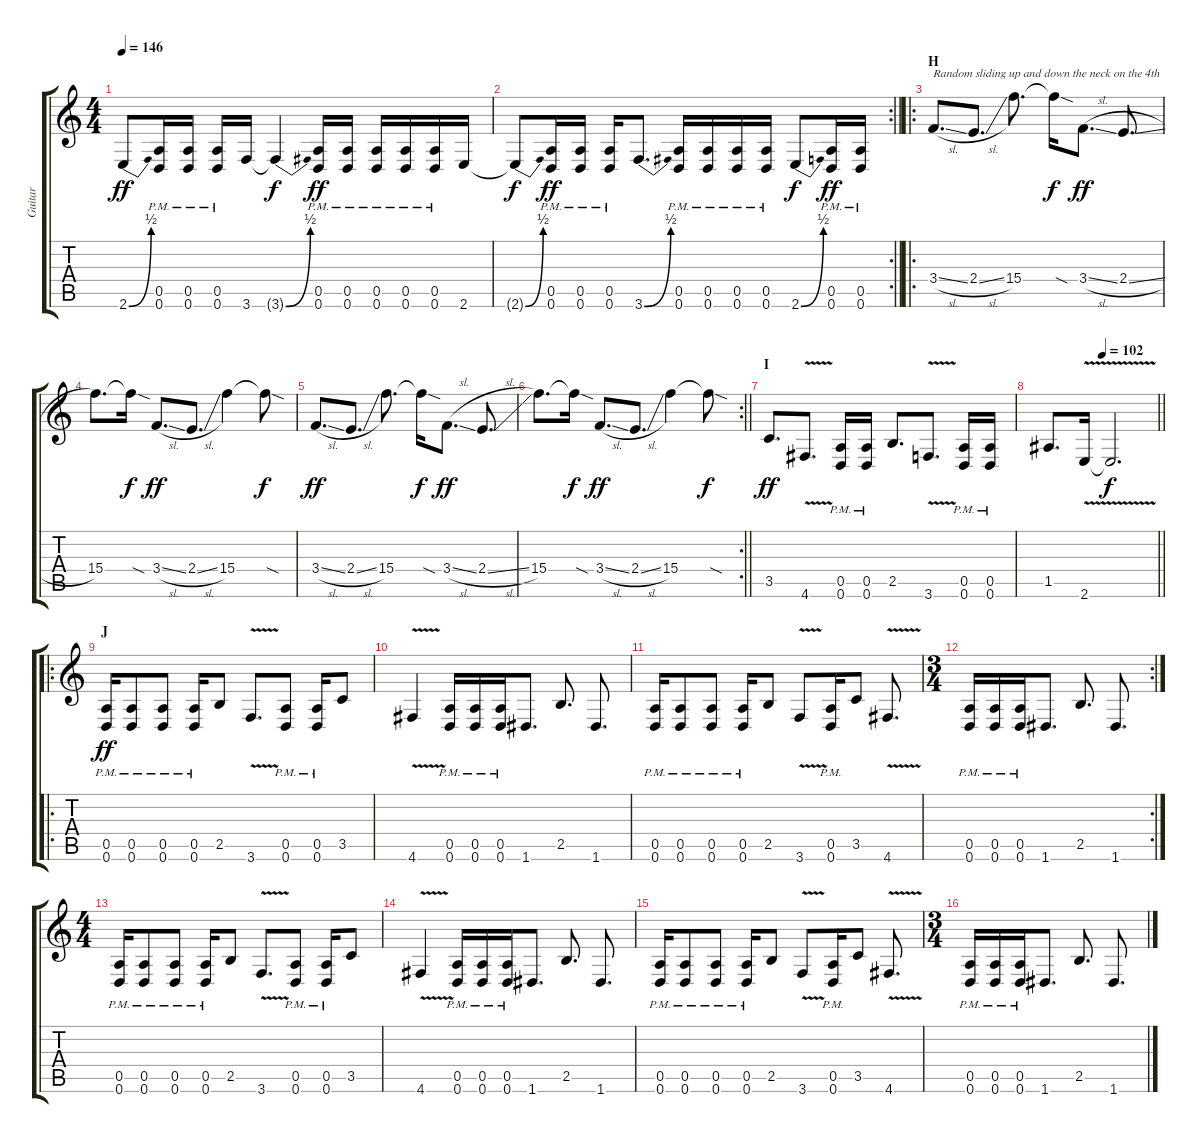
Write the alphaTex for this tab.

\track ("Guitar" "Guitar") {instrument distortionguitar}
\staff {score tabs}
\tuning (E4 B3 G3 D3 A2 D2) {hide}
\ts (4 4)
\tempo 146
\clef g2
\ks c
2.6{be (bend 0 0 60 2)}.8{dy ff} (0.5{pm} 0.6{pm}).16 (0.5{pm} 0.6{pm}).16 (0.5{pm} 0.6{pm}).16 3.6.16 3.6{be (bend 0 0 60 2) t}.4{dy f} (0.5{pm} 0.6{pm}).16{dy ff} (0.5{pm} 0.6{pm}).16 (0.5{pm} 0.6{pm}).16 (0.5{pm} 0.6{pm}).16 (0.5{pm} 0.6{pm}).16 2.6.16 |
\rc 2
\barLineRight lightlight
2.6{be (bend 0 0 60 2) t}.8{dy f} (0.5{pm} 0.6{pm}).16{dy ff} (0.5{pm} 0.6{pm}).16 (0.5{pm} 0.6{pm}).16 3.6{be (bend 0 0 60 2)}.8{d} (0.5{pm} 0.6{pm}).16 (0.5{pm} 0.6{pm}).16 (0.5{pm} 0.6{pm}).16 (0.5{pm} 0.6{pm}).16 2.6{be (bend 0 0 60 2)}.8{dy f} (0.5{pm} 0.6{pm}).16{dy ff} (0.5{pm} 0.6{pm}).16 |
\ro
\section ("" "H")
3.4{sl}.8{d txt "Random sliding up and down the neck on the 4th"} 2.4{sl}.8{d} 15.4.8{d} 15.4{sod t}.16{dy f} 3.4{sl}.8{d dy ff} 2.4{sl}.8{d} |
15.4.8{d} 15.4{sod t}.16{dy f} 3.4{sl}.8{d dy ff} 2.4{sl}.8{d} 15.4.4 15.4{sod t}.8{dy f} |
3.4{sl}.8{d dy ff} 2.4{sl}.8{d} 15.4.8{d} 15.4{sod t}.16{dy f} 3.4{sl}.8{d dy ff} 2.4{sl}.8{d} |
\rc 2
\barLineRight lightlight
15.4.8{d} 15.4{sod t}.16{dy f} 3.4{sl}.8{d dy ff} 2.4{sl}.8{d} 15.4.4 15.4{sod t}.8{dy f} |
\section ("" "I")
3.5.8{d dy ff} 4.6{v}.8{d} (0.5{pm} 0.6{pm}).16 (0.5{pm} 0.6{pm}).16 2.5.8{d} 3.6{v}.8{d} (0.5{pm} 0.6{pm}).16 (0.5{pm} 0.6{pm}).16 |
\tempo (102 0.5)
\barLineRight lightlight
1.5.8{d} 2.6{v}.16 2.6{t}.2{d dy f} |
\ro
\section ("" "J")
(0.5{pm} 0.6{pm}).16{dy ff} (0.5{pm} 0.6{pm}).8 (0.5{pm} 0.6{pm}).8 (0.5{pm} 0.6{pm}).16 2.5.8 3.6{v}.8{d} (0.5{pm} 0.6{pm}).8 (0.5{pm} 0.6{pm}).16 3.5.8 |
4.6{v}.4 (0.5{pm} 0.6{pm}).16 (0.5{pm} 0.6{pm}).16 (0.5{pm} 0.6{pm}).16 1.6.8{d} 2.5.8{d} 1.6.8{d} |
(0.5{pm} 0.6{pm}).16 (0.5{pm} 0.6{pm}).8 (0.5{pm} 0.6{pm}).8 (0.5{pm} 0.6{pm}).16 2.5.8 3.6{v}.8 (0.5{pm} 0.6{pm}).16 3.5.8 4.6{v}.8{d} |
\rc 2
\ts (3 4)
(0.5{pm} 0.6{pm}).16 (0.5{pm} 0.6{pm}).16 (0.5{pm} 0.6{pm}).16 1.6.8{d} 2.5.8{d} 1.6.8{d} |
\ts (4 4)
(0.5{pm} 0.6{pm}).16 (0.5{pm} 0.6{pm}).8 (0.5{pm} 0.6{pm}).8 (0.5{pm} 0.6{pm}).16 2.5.8 3.6{v}.8{d} (0.5{pm} 0.6{pm}).8 (0.5{pm} 0.6{pm}).16 3.5.8 |
4.6{v}.4 (0.5{pm} 0.6{pm}).16 (0.5{pm} 0.6{pm}).16 (0.5{pm} 0.6{pm}).16 1.6.8{d} 2.5.8{d} 1.6.8{d} |
(0.5{pm} 0.6{pm}).16 (0.5{pm} 0.6{pm}).8 (0.5{pm} 0.6{pm}).8 (0.5{pm} 0.6{pm}).16 2.5.8 3.6{v}.8 (0.5{pm} 0.6{pm}).16 3.5.8 4.6{v}.8{d} |
\ts (3 4)
(0.5{pm} 0.6{pm}).16 (0.5{pm} 0.6{pm}).16 (0.5{pm} 0.6{pm}).16 1.6.8{d} 2.5.8{d} 1.6.8{d}
